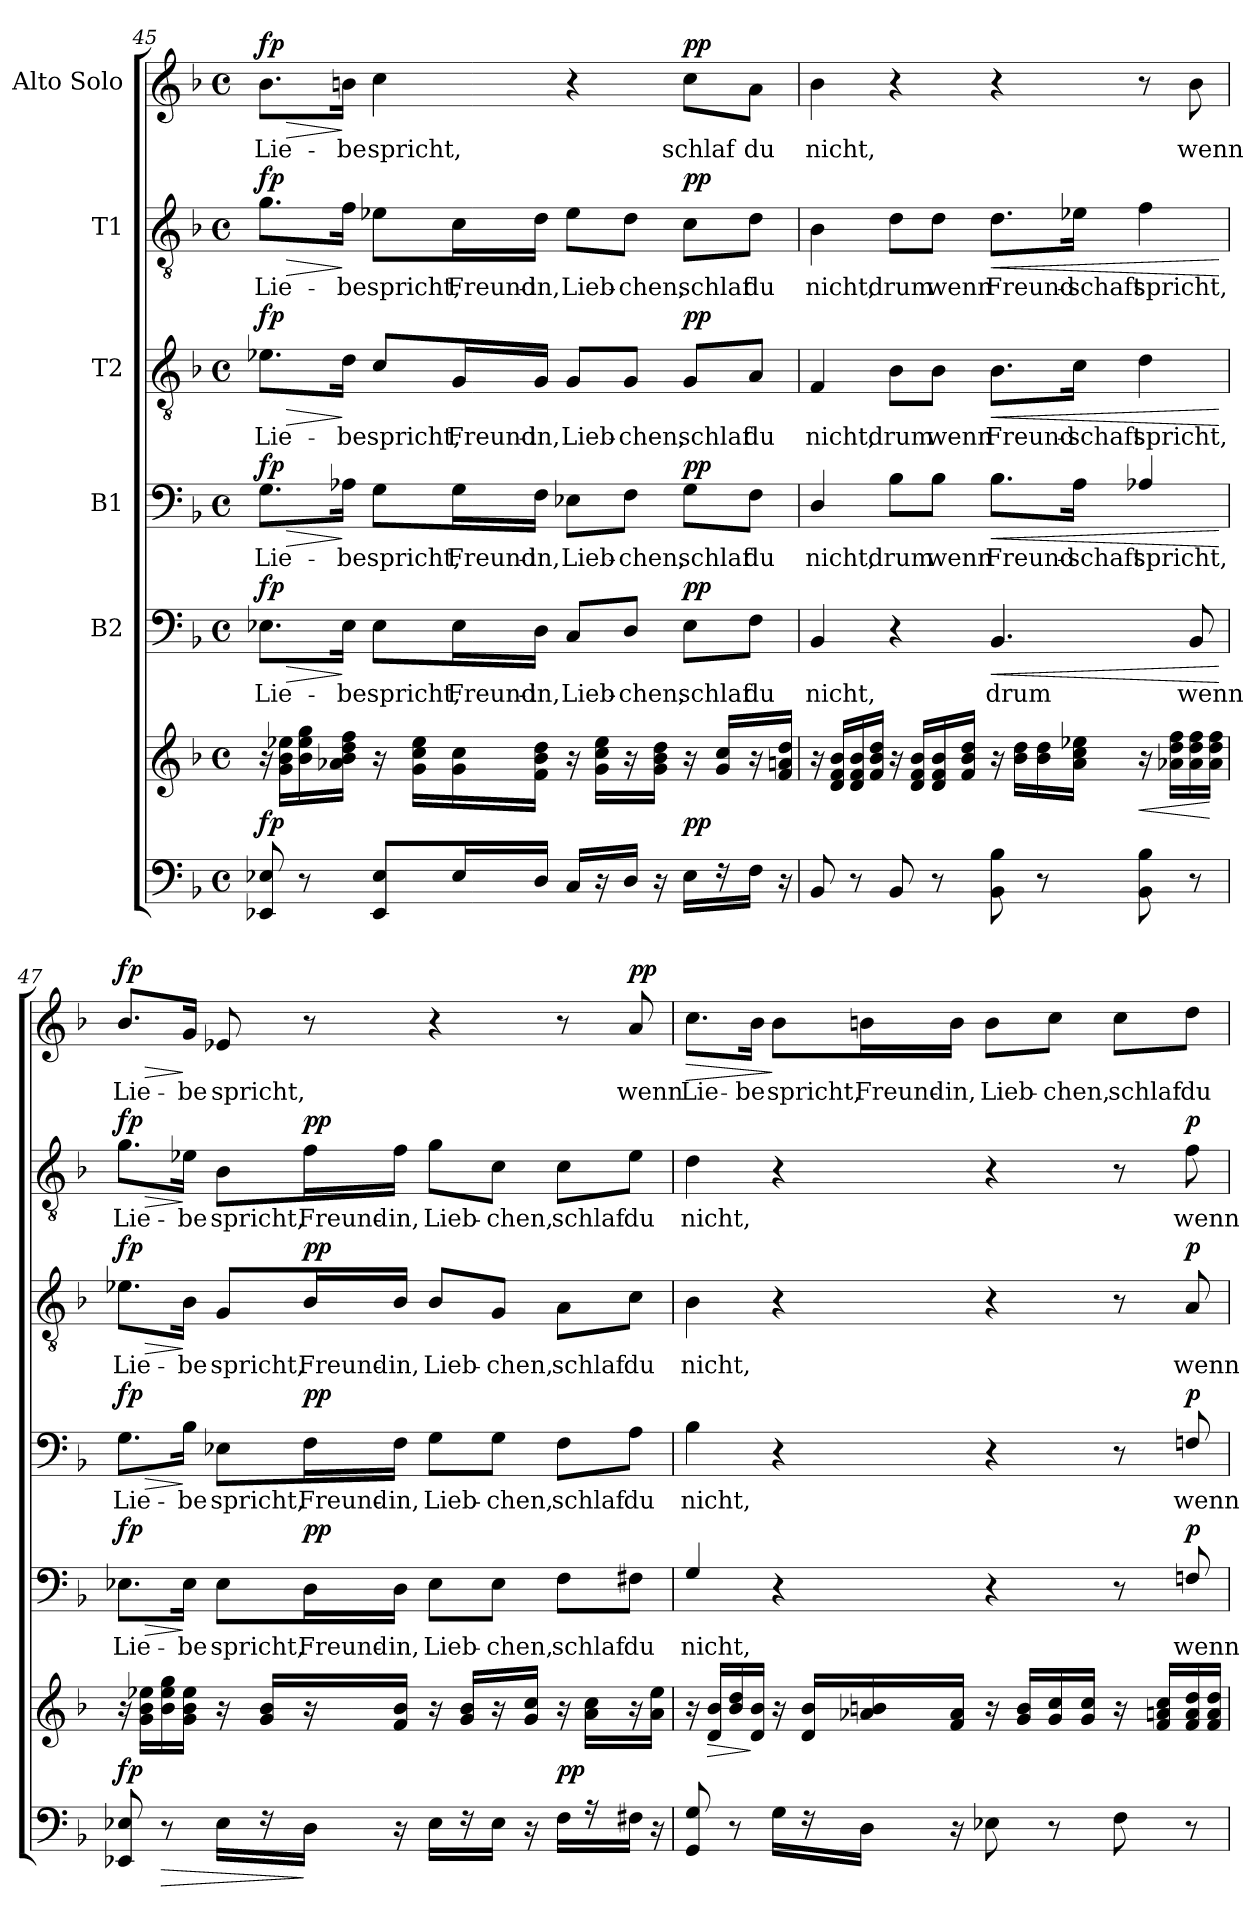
**kern	**dynam	**kern	**dynam	**kern	**text	**dynam	**kern	**text	**dynam	**kern	**text	**dynam	**kern	**text	**dynam	**kern	**text	**dynam
*part7	*part7	*part6	*part6	*part5	*part5	*part5	*part4	*part4	*part4	*part3	*part3	*part3	*part2	*part2	*part2	*part1	*part1	*part1
*staff7	*staff7	*staff6	*staff6	*staff5	*staff5	*staff5	*staff4	*staff4	*staff4	*staff3	*staff3	*staff3	*staff2	*staff2	*staff2	*staff1	*staff1	*staff1
*	*	*	*	*I"B2	*	*	*I"B1	*	*	*I"T2	*	*	*I"T1	*	*	*I"Alto Solo	*	*
*clefF4	*	*clefG2	*	*clefF4	*	*	*clefF4	*	*	*clefGv2	*	*	*clefGv2	*	*	*clefG2	*	*
*k[b-]	*	*k[b-]	*	*k[b-]	*	*	*k[b-]	*	*	*k[b-]	*	*	*k[b-]	*	*	*k[b-]	*	*
*F:	*	*F:	*	*F:	*	*	*F:	*	*	*F:	*	*	*F:	*	*	*F:	*	*
*M4/4	*	*M4/4	*	*M4/4	*	*	*M4/4	*	*	*M4/4	*	*	*M4/4	*	*	*M4/4	*	*
*met(c)	*	*met(c)	*	*met(c)	*	*	*met(c)	*	*	*met(c)	*	*	*met(c)	*	*	*met(c)	*	*
=45	=45	=45	=45	=45	=45	=45	=45	=45	=45	=45	=45	=45	=45	=45	=45	=45	=45	=45
!	!LO:DY:a	!	!	!	!LO:LY:b	!LO:HP:b	!	!LO:LY:b	!LO:HP:b	!	!LO:LY:b	!LO:HP:b	!	!LO:LY:b	!LO:HP:b	!	!LO:LY:b	!LO:HP:b
!	!	!	!	!	!	!LO:DY:n=1:a	!	!	!LO:DY:n=1:a	!	!	!LO:DY:n=1:a	!	!	!LO:DY:n=1:a	!	!	!LO:DY:n=1:a
8EE-X/ 8E-X/	fp	16r	.	8.E-X\L	Lie-	> fp	8.G\L	Lie-	> fp	8.e-X\L	Lie-	> fp	8.g\L	Lie-	> fp	8.b-\L	Lie-	> fp
.	.	16g\ 16b-\ 16ee-X\LL	.	.	.	.	.	.	.	.	.	.	.	.	.	.	.	.
8r	.	16b-\ 16ee-\ 16gg\	.	.	.	.	.	.	.	.	.	.	.	.	.	.	.	.
!	!	!	!	!	!LO:LY:b	!	!	!LO:LY:b	!	!	!LO:LY:b	!	!	!LO:LY:b	!	!	!LO:LY:b	!
.	.	16a-X\ 16b-\ 16dd\ 16ff\JJ	.	16E-\Jk	-be	]	16A-X\Jk	-be	]	16d\Jk	-be	]	16f\Jk	-be	]	16bn\Jk	-be	]
!	!	!	!	!	!LO:LY:b	!	!	!LO:LY:b	!	!	!LO:LY:b	!	!	!LO:LY:b	!	!	!LO:LY:b	!
8EE-/ 8E-/L	.	16r	.	8E-\L	spricht,	.	8G\L	spricht,	.	8c/L	spricht,	.	8e-X\L	spricht,	.	4cc\	spricht,	.
.	.	16g\ 16cc\ 16ee-\LL	.	.	.	.	.	.	.	.	.	.	.	.	.	.	.	.
!	!	!	!	!	!LO:LY:b	!	!	!LO:LY:b	!	!	!LO:LY:b	!	!	!LO:LY:b	!	!	!	!
16E-/L	.	16g\ 16cc\	.	16E-\L	Freund-	.	16G\L	Freund-	.	16G/L	Freund-	.	16c\L	Freund-	.	.	.	.
!	!	!	!	!	!LO:LY:b	!	!	!LO:LY:b	!	!	!LO:LY:b	!	!	!LO:LY:b	!	!	!	!
16D/JJ	.	16f\ 16b-\ 16dd\JJ	.	16D\JJ	-in,	.	16F\JJ	-in,	.	16G/JJ	-in,	.	16d\JJ	-in,	.	.	.	.
!	!	!	!	!	!LO:LY:b	!	!	!LO:LY:b	!	!	!LO:LY:b	!	!	!LO:LY:b	!	!	!	!
16C/LL	.	16r	.	8C/L	Lieb-	.	8E-X\L	Lieb-	.	8G/L	Lieb-	.	8e-\L	Lieb-	.	4r	.	.
16r	.	16g\ 16cc\ 16ee-\LL	.	.	.	.	.	.	.	.	.	.	.	.	.	.	.	.
!	!	!	!	!	!LO:LY:b	!	!	!LO:LY:b	!	!	!LO:LY:b	!	!	!LO:LY:b	!	!	!	!
16D/JJ	.	16r	.	8D/J	-chen,	.	8F\J	-chen,	.	8G/J	-chen,	.	8d\J	-chen,	.	.	.	.
16r	.	16g\ 16b-\ 16dd\JJ	.	.	.	.	.	.	.	.	.	.	.	.	.	.	.	.
!	!LO:DY:a	!	!	!	!LO:LY:b	!LO:DY:n=2:a	!	!LO:LY:b	!LO:DY:n=2:a	!	!LO:LY:b	!LO:DY:n=2:a	!	!LO:LY:b	!LO:DY:n=2:a	!	!LO:LY:b	!LO:DY:n=2:a
16E-\LL	pp	16r	.	8E-\L	schlaf	pp	8G\L	schlaf	pp	8G/L	schlaf	pp	8c\L	schlaf	pp	8cc\L	schlaf	pp
16r	.	16g/ 16cc/LL	.	.	.	.	.	.	.	.	.	.	.	.	.	.	.	.
!	!	!	!	!	!LO:LY:b	!	!	!LO:LY:b	!	!	!LO:LY:b	!	!	!LO:LY:b	!	!	!LO:LY:b	!
16F\JJ	.	16r	.	8F\J	du	.	8F\J	du	.	8A/J	du	.	8d\J	du	.	8a\J	du	.
16r	.	16f/ 16an/ 16dd/JJ	.	.	.	.	.	.	.	.	.	.	.	.	.	.	.	.
=46	=46	=46	=46	=46	=46	=46	=46	=46	=46	=46	=46	=46	=46	=46	=46	=46	=46	=46
!	!	!	!	!	!LO:LY:b	!	!	!LO:LY:b	!	!	!LO:LY:b	!	!	!LO:LY:b	!	!	!LO:LY:b	!
8BB-/	.	16r	.	4BB-/	nicht,	.	4D/	nicht,	.	4F/	nicht,	.	4B-\	nicht,	.	4b-\	nicht,	.
.	.	16d/ 16f/ 16b-/LL	.	.	.	.	.	.	.	.	.	.	.	.	.	.	.	.
8r	.	16d/ 16f/ 16b-/	.	.	.	.	.	.	.	.	.	.	.	.	.	.	.	.
.	.	16f/ 16b-/ 16dd/JJ	.	.	.	.	.	.	.	.	.	.	.	.	.	.	.	.
!	!	!	!	!	!	!	!	!LO:LY:b	!	!	!LO:LY:b	!	!	!LO:LY:b	!	!	!	!
8BB-/	.	16r	.	4r	.	.	8B-\L	drum	.	8B-\L	drum	.	8d\L	drum	.	4r	.	.
.	.	16d/ 16f/ 16b-/LL	.	.	.	.	.	.	.	.	.	.	.	.	.	.	.	.
!	!	!	!	!	!	!	!	!LO:LY:b	!	!	!LO:LY:b	!	!	!LO:LY:b	!	!	!	!
8r	.	16d/ 16f/ 16b-/	.	.	.	.	8B-\J	wenn	.	8B-\J	wenn	.	8d\J	wenn	.	.	.	.
.	.	16f/ 16b-/ 16dd/JJ	.	.	.	.	.	.	.	.	.	.	.	.	.	.	.	.
!	!	!	!	!	!LO:LY:b	!LO:HP:b	!	!LO:LY:b	!LO:HP:b	!	!LO:LY:b	!LO:HP:b	!	!LO:LY:b	!LO:HP:b	!	!	!
8BB-\ 8B-\	.	16r	.	4.BB-/	drum	<	8.B-\L	Freund-	<	8.B-\L	Freund-	<	8.d\L	Freund-	<	4r	.	.
.	.	16b-\ 16dd\LL	.	.	.	.	.	.	.	.	.	.	.	.	.	.	.	.
8r	.	16b-\ 16dd\	.	.	.	.	.	.	.	.	.	.	.	.	.	.	.	.
!	!	!	!	!	!	!	!	!LO:LY:b	!	!	!LO:LY:b	!	!	!LO:LY:b	!	!	!	!
.	.	16a\ 16cc\ 16ee-X\JJ	.	.	.	.	16A\Jk	-schaft	.	16c\Jk	-schaft	.	16e-X\Jk	-schaft	.	.	.	.
!	!	!	!LO:HP:b	!	!	!	!	!LO:LY:b	!	!	!LO:LY:b	!	!	!LO:LY:b	!	!	!	!
8BB-\ 8B-\	.	16r	<	.	.	.	4A-X/	spricht,	.	4d\	spricht,	.	4f\	spricht,	.	8r	.	.
.	.	16a-X\ 16dd\ 16ff\LL	.	.	.	.	.	.	.	.	.	.	.	.	.	.	.	.
!	!	!	!	!	!LO:LY:b	!	!	!	!	!	!	!	!	!	!	!	!LO:LY:b	!
8r	.	16a-\ 16dd\ 16ff\	.	8BB-/	wenn	.	.	.	.	.	.	.	.	.	.	8b-\	wenn	.
.	.	16a-\ 16dd\ 16ff\JJ	[	.	.	.	.	.	.	.	.	.	.	.	.	.	.	.
.	.	.	.	.	.	[	.	.	[	.	.	[	.	.	[	.	.	.
!!LO:PB:g=z
=47	=47	=47	=47	=47	=47	=47	=47	=47	=47	=47	=47	=47	=47	=47	=47	=47	=47	=47
!	!LO:DY:a	!	!	!	!LO:LY:b	!LO:HP:b	!	!LO:LY:b	!LO:HP:b	!	!LO:LY:b	!LO:HP:b	!	!LO:LY:b	!LO:HP:b	!	!LO:LY:b	!LO:HP:b
!	!	!	!	!	!	!LO:DY:n=1:a	!	!	!LO:DY:n=1:a	!	!	!LO:DY:n=1:a	!	!	!LO:DY:n=1:a	!	!	!LO:DY:n=1:a
8EE-X/ 8E-X/	fp	16r	.	8.E-X\L	Lie-	> fp	8.G\L	Lie-	> fp	8.e-X\L	Lie-	> fp	8.g\L	Lie-	> fp	8.b-/L	Lie-	> fp
.	.	16g\ 16b-\ 16ee-X\LL	.	.	.	.	.	.	.	.	.	.	.	.	.	.	.	.
!	!LO:HP:b	!	!	!	!	!	!	!	!	!	!	!	!	!	!	!	!	!
8r	>	16b-\ 16ee-\ 16gg\	.	.	.	.	.	.	.	.	.	.	.	.	.	.	.	.
!	!	!	!	!	!LO:LY:b	!	!	!LO:LY:b	!	!	!LO:LY:b	!	!	!LO:LY:b	!	!	!LO:LY:b	!
.	.	16g\ 16b-\ 16ee-\JJ	.	16E-\Jk	-be	]	16B-\Jk	-be	]	16B-\Jk	-be	]	16e-X\Jk	-be	]	16g/Jk	-be	]
!	!	!	!	!	!LO:LY:b	!	!	!LO:LY:b	!	!	!LO:LY:b	!	!	!LO:LY:b	!	!	!LO:LY:b	!
16E-\LL	.	16r	.	8E-\L	spricht,	.	8E-X\L	spricht,	.	8G/L	spricht,	.	8B-\L	spricht,	.	8e-X/	spricht,	.
16r	.	16g/ 16b-/LL	.	.	.	.	.	.	.	.	.	.	.	.	.	.	.	.
!	!	!	!	!	!LO:LY:b	!LO:DY:n=2:a	!	!LO:LY:b	!LO:DY:n=2:a	!	!LO:LY:b	!LO:DY:n=2:a	!	!LO:LY:b	!LO:DY:n=2:a	!	!	!
16D\JJ	]	16r	.	16D\L	Freund-	pp	16F\L	Freund-	pp	16B-/L	Freund-	pp	16f\L	Freund-	pp	8r	.	.
!	!	!	!	!	!LO:LY:b	!	!	!LO:LY:b	!	!	!LO:LY:b	!	!	!LO:LY:b	!	!	!	!
16r	.	16f/ 16b-/JJ	.	16D\JJ	-in,	.	16F\JJ	-in,	.	16B-/JJ	-in,	.	16f\JJ	-in,	.	.	.	.
!	!	!	!	!	!LO:LY:b	!	!	!LO:LY:b	!	!	!LO:LY:b	!	!	!LO:LY:b	!	!	!	!
16E-\LL	.	16r	.	8E-\L	Lieb-	.	8G\L	Lieb-	.	8B-/L	Lieb-	.	8g\L	Lieb-	.	4r	.	.
16r	.	16g/ 16b-/LL	.	.	.	.	.	.	.	.	.	.	.	.	.	.	.	.
!	!	!	!	!	!LO:LY:b	!	!	!LO:LY:b	!	!	!LO:LY:b	!	!	!LO:LY:b	!	!	!	!
16E-\JJ	.	16r	.	8E-\J	-chen,	.	8G\J	-chen,	.	8G/J	-chen,	.	8c\J	-chen,	.	.	.	.
16r	.	16g/ 16cc/JJ	.	.	.	.	.	.	.	.	.	.	.	.	.	.	.	.
!	!LO:DY:a	!	!	!	!LO:LY:b	!	!	!LO:LY:b	!	!	!LO:LY:b	!	!	!LO:LY:b	!	!	!	!
16F\LL	pp	16r	.	8F\L	schlaf	.	8F\L	schlaf	.	8A\L	schlaf	.	8c\L	schlaf	.	8r	.	.
16r	.	16a\ 16cc\LL	.	.	.	.	.	.	.	.	.	.	.	.	.	.	.	.
!	!	!	!	!	!LO:LY:b	!	!	!LO:LY:b	!	!	!LO:LY:b	!	!	!LO:LY:b	!	!	!LO:LY:b	!LO:DY:n=2:a
16F#X\JJ	.	16r	.	8F#X\J	du	.	8A\J	du	.	8c\J	du	.	8e-\J	du	.	8a/	wenn	pp
16r	.	16a\ 16ee-\JJ	.	.	.	.	.	.	.	.	.	.	.	.	.	.	.	.
=48	=48	=48	=48	=48	=48	=48	=48	=48	=48	=48	=48	=48	=48	=48	=48	=48	=48	=48
!	!	!	!	!	!LO:LY:b	!	!	!LO:LY:b	!	!	!LO:LY:b	!	!	!LO:LY:b	!	!	!LO:LY:b	!LO:HP:b
8GG/ 8G/	.	16r	.	4G/	nicht,	.	4B-\	nicht,	.	4B-\	nicht,	.	4d\	nicht,	.	8.cc\L	Lie-	>
!	!	!	!LO:HP:b	!	!	!	!	!	!	!	!	!	!	!	!	!	!	!
.	.	16d/ 16b-/LL	>	.	.	.	.	.	.	.	.	.	.	.	.	.	.	.
8r	.	16b-/ 16dd/	.	.	.	.	.	.	.	.	.	.	.	.	.	.	.	.
!	!	!	!	!	!	!	!	!	!	!	!	!	!	!	!	!	!LO:LY:b	!
.	.	16d/ 16b-/JJ	]	.	.	.	.	.	.	.	.	.	.	.	.	16b-\Jk	-be	.
!	!	!	!	!	!	!	!	!	!	!	!	!	!	!	!	!	!LO:LY:b	!
16G\LL	.	16r	.	4r	.	.	4r	.	.	4r	.	.	4r	.	.	8b-\L	spricht,	]
16r	.	16d/ 16b-/LL	.	.	.	.	.	.	.	.	.	.	.	.	.	.	.	.
!	!	!	!	!	!	!	!	!	!	!	!	!	!	!	!	!	!LO:LY:b	!
16D\JJ	.	16a-X/ 16bn/	.	.	.	.	.	.	.	.	.	.	.	.	.	16bn\L	Freund-	.
!	!	!	!	!	!	!	!	!	!	!	!	!	!	!	!	!	!LO:LY:b	!
16r	.	16f/ 16a-/JJ	.	.	.	.	.	.	.	.	.	.	.	.	.	16b\JJ	-in,	.
!	!	!	!	!	!	!	!	!	!	!	!	!	!	!	!	!	!LO:LY:b	!
8E-X\	.	16r	.	4r	.	.	4r	.	.	4r	.	.	4r	.	.	8b\L	Lieb-	.
.	.	16g/ 16b/LL	.	.	.	.	.	.	.	.	.	.	.	.	.	.	.	.
!	!	!	!	!	!	!	!	!	!	!	!	!	!	!	!	!	!LO:LY:b	!
8r	.	16g/ 16cc/	.	.	.	.	.	.	.	.	.	.	.	.	.	8cc\J	-chen,	.
.	.	16g/ 16cc/JJ	.	.	.	.	.	.	.	.	.	.	.	.	.	.	.	.
!	!	!	!	!	!	!	!	!	!	!	!	!	!	!	!	!	!LO:LY:b	!
8F\	.	16r	.	8r	.	.	8r	.	.	8r	.	.	8r	.	.	8cc\L	schlaf	.
.	.	16f/ 16an/ 16cc/LL	.	.	.	.	.	.	.	.	.	.	.	.	.	.	.	.
!	!	!	!	!	!LO:LY:b	!LO:DY:a	!	!LO:LY:b	!LO:DY:a	!	!LO:LY:b	!LO:DY:a	!	!LO:LY:b	!LO:DY:a	!	!LO:LY:b	!
8r	.	16f/ 16a/ 16dd/	.	8Fn/	wenn	p	8Fn/	wenn	p	8A/	wenn	p	8f\	wenn	p	8dd\J	du	.
.	.	16f/ 16a/ 16dd/JJ	.	.	.	.	.	.	.	.	.	.	.	.	.	.	.	.
=	=	=	=	=	=	=	=	=	=	=	=	=	=	=	=	=	=	=
*-	*-	*-	*-	*-	*-	*-	*-	*-	*-	*-	*-	*-	*-	*-	*-	*-	*-	*-
